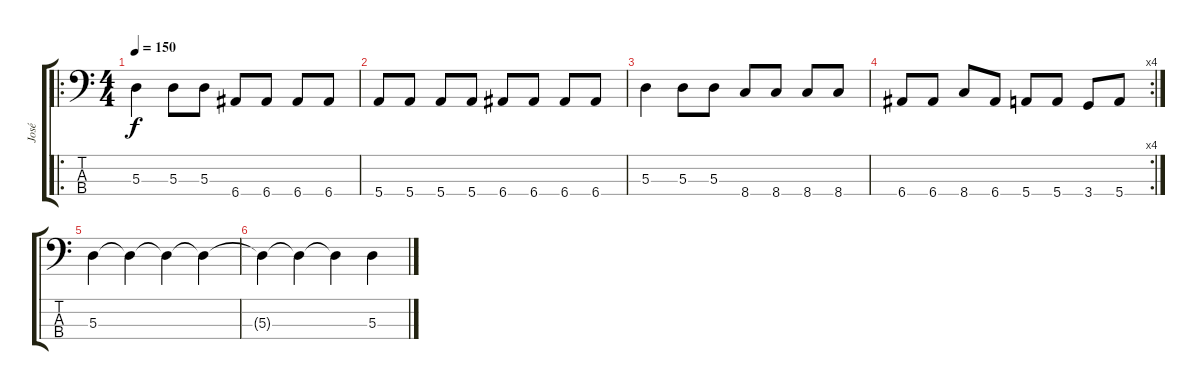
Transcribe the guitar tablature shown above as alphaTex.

\track ("José" "José") {instrument electricbasspick}
\staff {score tabs}
\tuning (G2 D2 A1 E1) {hide}
\ro
\ts (4 4)
\tempo 150
\clef f4
\ks c
5.3.4{dy f} 5.3.8 5.3.8 6.4.8 6.4.8 6.4.8 6.4.8 |
5.4.8 5.4.8 5.4.8 5.4.8 6.4.8 6.4.8 6.4.8 6.4.8 |
5.3.4 5.3.8 5.3.8 8.4.8 8.4.8 8.4.8 8.4.8 |
\rc 4
6.4.8 6.4.8 8.4.8 6.4.8 5.4.8 5.4.8 3.4.8 5.4.8 |
5.3.4 5.3{t}.4 5.3{t}.4 5.3{t}.4 |
5.3{t}.4 5.3{t}.4 5.3{t}.4 5.3.4
